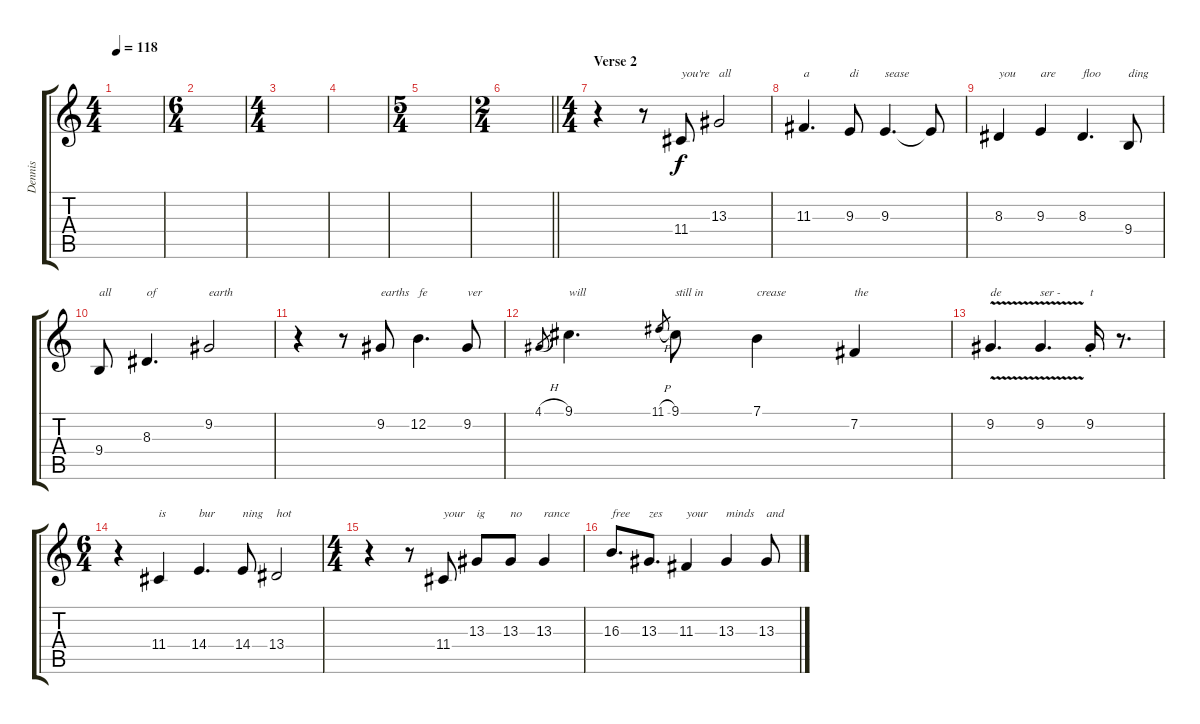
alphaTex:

\track ("Dennis" "Dennis") {instrument tenorsax}
\staff {score tabs}
\tuning (E4 B3 G3 D3 A2 E2) {hide}
\ts (4 4)
\tempo 118
\clef g2
\ks c
|
\ts (6 4)
|
\ts (4 4)
|
|
\ts (5 4)
|
\ts (2 4)
\barLineRight lightlight
|
\ts (4 4)
\section ("" "Verse 2")
r.4 r.8 11.4.8{txt "you're"} 13.3.2{txt "all"} |
11.3.4{d txt "a"} 9.3.8{txt "di"} 9.3.4{d txt "sease"} 9.3{t}.8 |
8.3.4{txt "you"} 9.3.4{txt "are"} 8.3.4{d txt "floo"} 9.4.8{txt "ding"} |
9.4.8{txt "all"} 8.3.4{d txt "of"} 9.2.2{txt "earth"} |
r.4 r.8 9.2.8{txt "earths"} 12.2.4{d txt "fe"} 9.2.8{txt "ver"} |
4.1{h}.8{gr} 9.1.4{d txt "will"} 11.1{h}.8{gr} 9.1.8{txt "still in"} 7.1.4{txt "crease"} 7.2.4{txt "the"} |
9.2{v}.4{d txt "de"} 9.2{v}.4{d txt "ser -"} 9.2{st}.16{txt "t"} r.8{d} |
\ts (6 4)
r.4 11.4.4{txt "is"} 14.4.4{d txt "bur"} 14.4.8{txt "ning"} 13.4.2{txt "hot"} |
\ts (4 4)
r.4 r.8 11.4.8{txt "your"} 13.3.8{txt "ig"} 13.3.8{txt "no"} 13.3.4{txt "rance"} |
16.3.8{d txt "free"} 13.3.8{d txt "zes"} 11.3.4{txt "your"} 13.3.4{txt "minds"} 13.3.8{txt "and"}
